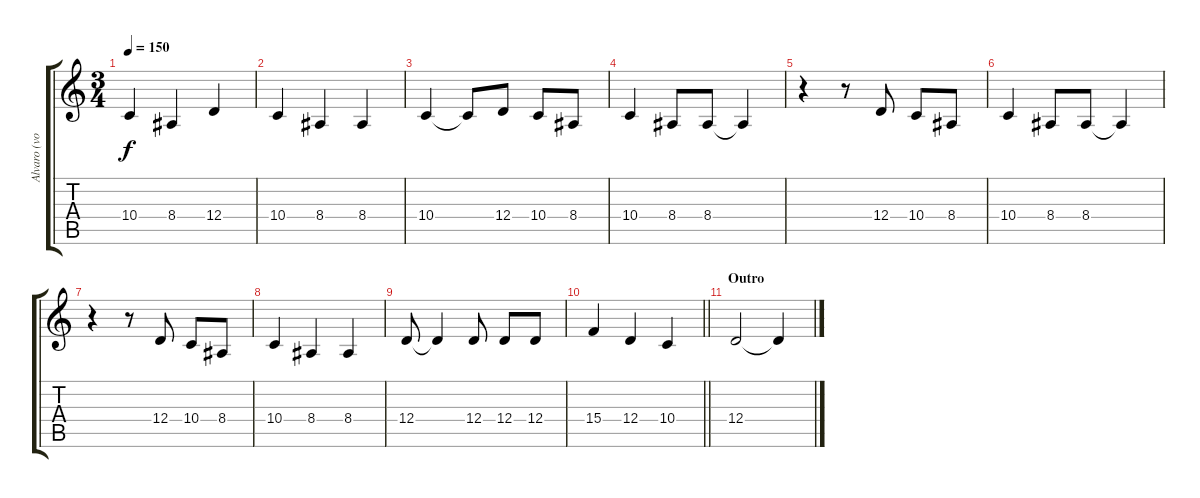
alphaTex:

\track ("Alvaro (voz)" "Alvaro (vo") {instrument lead2sawtooth}
\staff {score tabs}
\tuning (E4 B3 G3 D3 A2 E2) {hide}
\ts (3 4)
\tempo 150
\clef g2
\ks c
10.4.4{dy f} 8.4.4 12.4.4 |
10.4.4 8.4.4 8.4.4 |
10.4.4 10.4{t}.8 12.4.8 10.4.8 8.4.8 |
10.4.4 8.4.8 8.4.8 8.4{t}.4 |
r.4 r.8 12.4.8 10.4.8 8.4.8 |
10.4.4 8.4.8 8.4.8 8.4{t}.4 |
r.4 r.8 12.4.8 10.4.8 8.4.8 |
10.4.4 8.4.4 8.4.4 |
12.4.8 12.4{t}.4 12.4.8 12.4.8 12.4.8 |
\barLineRight lightlight
15.4.4 12.4.4 10.4.4 |
\section ("" "Outro")
12.4.2 12.4{t}.4
